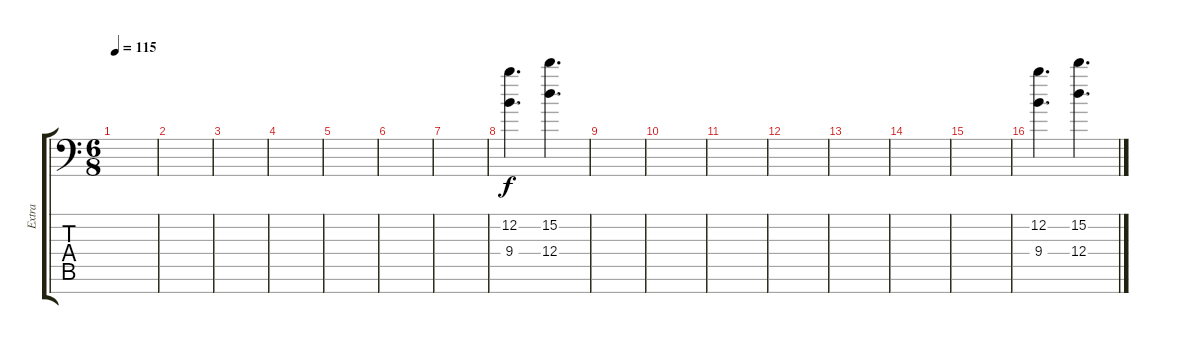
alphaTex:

\track ("Extra" "Extra") {instrument distortionguitar}
\staff {score tabs}
\tuning (E4 B3 G3 D3 A2 E2 A1) {hide}
\ts (6 8)
\tempo 115
\clef f4
\ks c
|
|
|
|
|
|
|
(12.2 9.4).4{d balance 8} (15.2 12.4).4{d} |
|
|
|
|
|
|
|
(12.2 9.4).4{d} (15.2 12.4).4{d}
